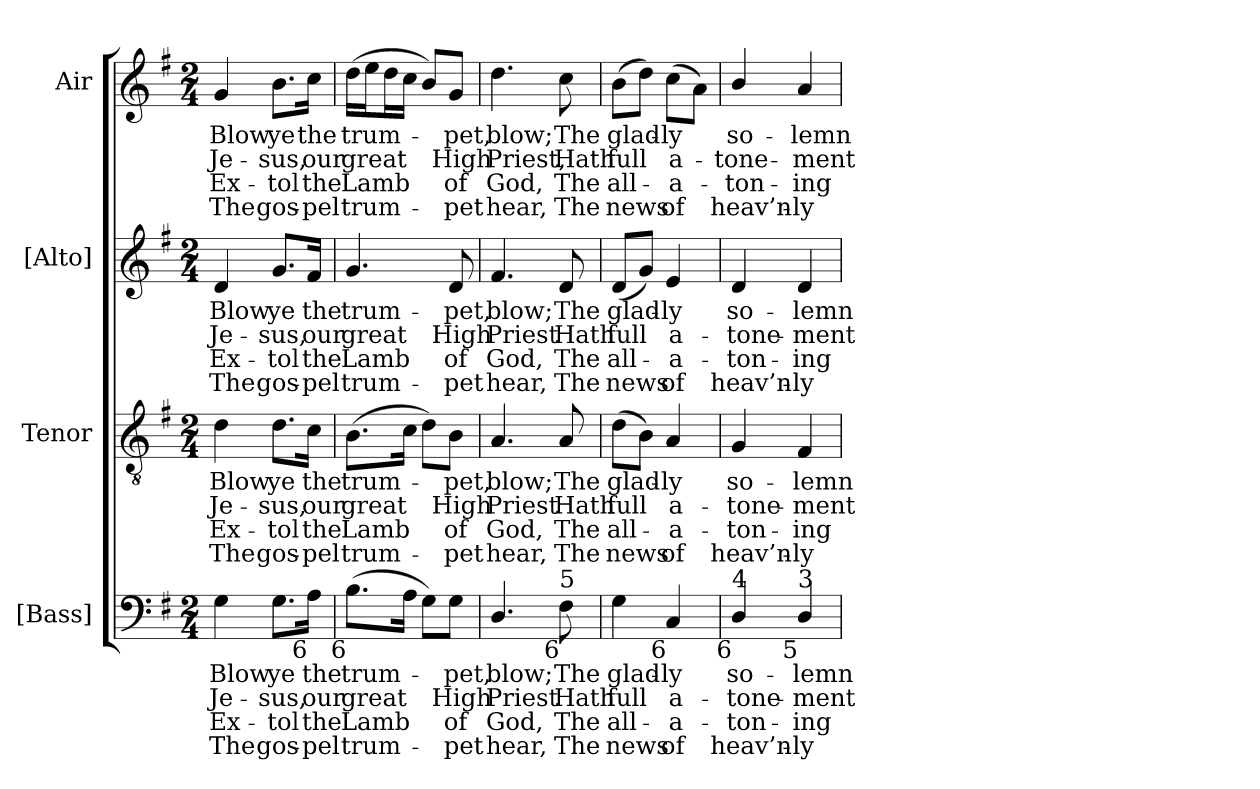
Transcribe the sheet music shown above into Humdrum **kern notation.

**kern	**text	**text	**text	**text	**kern	**text	**text	**text	**text	**kern	**text	**text	**text	**text	**kern	**text	**text	**text	**text
*part4	*part4	*part4	*part4	*part4	*part3	*part3	*part3	*part3	*part3	*part2	*part2	*part2	*part2	*part2	*part1	*part1	*part1	*part1	*part1
*staff4	*staff4	*staff4	*staff4	*staff4	*staff3	*staff3	*staff3	*staff3	*staff3	*staff2	*staff2	*staff2	*staff2	*staff2	*staff1	*staff1	*staff1	*staff1	*staff1
*I"[Bass]	*	*	*	*	*I"Tenor	*	*	*	*	*I"[Alto]	*	*	*	*	*I"Air	*	*	*	*
*I'B.	*	*	*	*	*I'T.	*	*	*	*	*I'A.	*	*	*	*	*	*	*	*	*
!!LO:PB:g=z
*clefF4	*	*	*	*	*clefGv2	*	*	*	*	*clefG2	*	*	*	*	*clefG2	*	*	*	*
*	*	*	*	*	*ITrd7c12	*	*	*	*	*	*	*	*	*	*	*	*	*	*
*k[f#]	*	*	*	*	*k[f#]	*	*	*	*	*k[f#]	*	*	*	*	*k[f#]	*	*	*	*
*G:	*	*	*	*	*G:	*	*	*	*	*G:	*	*	*	*	*G:	*	*	*	*
*M2/4	*	*	*	*	*M2/4	*	*	*	*	*M2/4	*	*	*	*	*M2/4	*	*	*	*
=1	=1	=1	=1	=1	=1	=1	=1	=1	=1	=1	=1	=1	=1	=1	=1	=1	=1	=1	=1
!	!LO:LY:b:color=#000000	!LO:LY:b:color=#000000	!LO:LY:b:color=#000000	!LO:LY:b:color=#000000	!	!	!	!	!	!	!	!	!	!	!	!	!	!	!
!	!	!	!	!	!	!LO:LY:b:color=#000000	!LO:LY:b:color=#000000	!LO:LY:b:color=#000000	!LO:LY:b:color=#000000	!	!	!	!	!	!	!	!	!	!
!	!	!	!	!	!	!	!	!	!	!	!LO:LY:b:color=#000000	!LO:LY:b:color=#000000	!LO:LY:b:color=#000000	!LO:LY:b:color=#000000	!	!	!	!	!
!	!	!	!	!	!	!	!	!	!	!	!	!	!	!	!	!LO:LY:b:color=#000000	!LO:LY:b:color=#000000	!LO:LY:b:color=#000000	!LO:LY:b:color=#000000
4Gi\	Blow	Je-	Ex-	-The	4Di\	Blow	Je-	Ex-	-The	4di/	Blow	Je-	Ex-	-The	4gi/	Blow	Je-	Ex-	-The
!	!LO:LY:b:color=#000000	!LO:LY:b:color=#000000	!LO:LY:b:color=#000000	!LO:LY:b:color=#000000	!	!	!	!	!	!	!	!	!	!	!	!	!	!	!
!	!	!	!	!	!	!LO:LY:b:color=#000000	!LO:LY:b:color=#000000	!LO:LY:b:color=#000000	!LO:LY:b:color=#000000	!	!	!	!	!	!	!	!	!	!
!	!	!	!	!	!	!	!	!	!	!	!LO:LY:b:color=#000000	!LO:LY:b:color=#000000	!LO:LY:b:color=#000000	!LO:LY:b:color=#000000	!	!	!	!	!
!	!	!	!	!	!	!	!	!	!	!	!	!	!	!	!	!LO:LY:b:color=#000000	!LO:LY:b:color=#000000	!LO:LY:b:color=#000000	!LO:LY:b:color=#000000
8.Gi\L	ye	-sus,	tol	gos-	8.Di\L	ye	-sus,	tol	gos-	8.gi/L	ye	-sus,	tol	gos-	8.bi\L	ye	-sus,	tol	gos-
!	!LO:LY:b:color=#000000	!LO:LY:b:color=#000000	!LO:LY:b:color=#000000	!LO:LY:b:color=#000000	!	!	!	!	!	!	!	!	!	!	!	!	!	!	!
!	!	!	!	!	!	!LO:LY:b:color=#000000	!LO:LY:b:color=#000000	!LO:LY:b:color=#000000	!LO:LY:b:color=#000000	!	!	!	!	!	!	!	!	!	!
!	!	!	!	!	!	!	!	!	!	!	!LO:LY:b:color=#000000	!LO:LY:b:color=#000000	!LO:LY:b:color=#000000	!LO:LY:b:color=#000000	!	!	!	!	!
!LO:TX:b:rj:t=6	!	!	!	!	!	!	!	!	!	!	!	!	!	!	!	!	!	!	!
!	!	!	!	!	!	!	!	!	!	!	!	!	!	!	!	!LO:LY:b:color=#000000	!LO:LY:b:color=#000000	!LO:LY:b:color=#000000	!LO:LY:b:color=#000000
16Ai\Jk	the	our	-the	pel	16Ci\Jk	the	our	-the	pel	16f#i/Jk	the	our	-the	pel	16cci\Jk	the	our	-the	pel
=2	=2	=2	=2	=2	=2	=2	=2	=2	=2	=2	=2	=2	=2	=2	=2	=2	=2	=2	=2
!	!LO:LY:b:color=#000000	!LO:LY:b:color=#000000	!LO:LY:b:color=#000000	!LO:LY:b:color=#000000	!	!	!	!	!	!	!	!	!	!	!	!	!	!	!
!	!	!	!	!	!	!LO:LY:b:color=#000000	!LO:LY:b:color=#000000	!LO:LY:b:color=#000000	!LO:LY:b:color=#000000	!	!	!	!	!	!	!	!	!	!
!	!	!	!	!	!	!	!	!	!	!	!LO:LY:b:color=#000000	!LO:LY:b:color=#000000	!LO:LY:b:color=#000000	!LO:LY:b:color=#000000	!	!	!	!	!
!LO:TX:b:rj:t=6	!	!	!	!	!	!	!	!	!	!	!	!	!	!	!	!	!	!	!
!	!	!	!	!	!	!	!	!	!	!	!	!	!	!	!	!LO:LY:b:color=#000000	!LO:LY:b:color=#000000	!LO:LY:b:color=#000000	!LO:LY:b:color=#000000
(8.Bi\L	trum-	great	Lamb	trum-	(8.BBi\L	trum-	great	Lamb	trum-	4.gi/	trum-	great	Lamb	trum-	(16ddi\LL	trum-	great	Lamb	trum-
.	.	.	.	.	.	.	.	.	.	.	.	.	.	.	16eei\J	.	.	.	.
.	.	.	.	.	.	.	.	.	.	.	.	.	.	.	16ddi\L	.	.	.	.
16Ai\Jk	.	.	.	.	16Ci\Jk	.	.	.	.	.	.	.	.	.	16cci\JJ	.	.	.	.
8Gi\L)	.	.	.	.	8Di\L)	.	.	.	.	.	.	.	.	.	8bi/L)	.	.	.	.
!	!LO:LY:b:color=#000000	!LO:LY:b:color=#000000	!LO:LY:b:color=#000000	!LO:LY:b:color=#000000	!	!	!	!	!	!	!	!	!	!	!	!	!	!	!
!	!	!	!	!	!	!LO:LY:b:color=#000000	!LO:LY:b:color=#000000	!LO:LY:b:color=#000000	!LO:LY:b:color=#000000	!	!	!	!	!	!	!	!	!	!
!	!	!	!	!	!	!	!	!	!	!	!LO:LY:b:color=#000000	!LO:LY:b:color=#000000	!LO:LY:b:color=#000000	!LO:LY:b:color=#000000	!	!	!	!	!
!	!	!	!	!	!	!	!	!	!	!	!	!	!	!	!	!LO:LY:b:color=#000000	!LO:LY:b:color=#000000	!LO:LY:b:color=#000000	!LO:LY:b:color=#000000
8Gi\J	-pet,	High	-of	pet	8BBi\J	-pet,	High	-of	pet	8di/	-pet,	High	-of	pet	8gi/J	-pet,	High	-of	pet
=3	=3	=3	=3	=3	=3	=3	=3	=3	=3	=3	=3	=3	=3	=3	=3	=3	=3	=3	=3
!	!LO:LY:b:color=#000000	!LO:LY:b:color=#000000	!LO:LY:b:color=#000000	!LO:LY:b:color=#000000	!	!	!	!	!	!	!	!	!	!	!	!	!	!	!
!	!	!	!	!	!	!LO:LY:b:color=#000000	!LO:LY:b:color=#000000	!LO:LY:b:color=#000000	!LO:LY:b:color=#000000	!	!	!	!	!	!	!	!	!	!
!	!	!	!	!	!	!	!	!	!	!	!LO:LY:b:color=#000000	!LO:LY:b:color=#000000	!LO:LY:b:color=#000000	!LO:LY:b:color=#000000	!	!	!	!	!
!	!	!	!	!	!	!	!	!	!	!	!	!	!	!	!	!LO:LY:b:color=#000000	!LO:LY:b:color=#000000	!LO:LY:b:color=#000000	!LO:LY:b:color=#000000
4.Di/	blow;	Priest	God,	hear,	4.AAi/	blow;	Priest	God,	hear,	4.f#i/	blow;	Priest	God,	hear,	4.ddi\	blow;	Priest,	God,	hear,
!	!LO:LY:b:color=#000000	!LO:LY:b:color=#000000	!LO:LY:b:color=#000000	!LO:LY:b:color=#000000	!	!	!	!	!	!	!	!	!	!	!	!	!	!	!
!	!	!	!	!	!	!LO:LY:b:color=#000000	!LO:LY:b:color=#000000	!LO:LY:b:color=#000000	!LO:LY:b:color=#000000	!	!	!	!	!	!	!	!	!	!
!	!	!	!	!	!	!	!	!	!	!	!LO:LY:b:color=#000000	!LO:LY:b:color=#000000	!LO:LY:b:color=#000000	!LO:LY:b:color=#000000	!	!	!	!	!
!LO:TX:b:rj:t=6	!	!	!	!	!	!	!	!	!	!	!	!	!	!	!	!	!	!	!
!LO:TX:t=5	!	!	!	!	!	!	!	!	!	!	!	!	!	!	!	!	!	!	!
!	!	!	!	!	!	!	!	!	!	!	!	!	!	!	!	!LO:LY:b:color=#000000	!LO:LY:b:color=#000000	!LO:LY:b:color=#000000	!LO:LY:b:color=#000000
8F#i\	The	Hath	The	The	8AAi/	The	Hath	The	The	8di/	The	Hath	The	The	8cci\	The	Hath	The	The
=4	=4	=4	=4	=4	=4	=4	=4	=4	=4	=4	=4	=4	=4	=4	=4	=4	=4	=4	=4
!	!LO:LY:b:color=#000000	!LO:LY:b:color=#000000	!LO:LY:b:color=#000000	!LO:LY:b:color=#000000	!	!	!	!	!	!	!	!	!	!	!	!	!	!	!
!	!	!	!	!	!	!LO:LY:b:color=#000000	!LO:LY:b:color=#000000	!LO:LY:b:color=#000000	!LO:LY:b:color=#000000	!	!	!	!	!	!	!	!	!	!
!	!	!	!	!	!	!	!	!	!	!	!LO:LY:b:color=#000000	!LO:LY:b:color=#000000	!LO:LY:b:color=#000000	!LO:LY:b:color=#000000	!	!	!	!	!
!	!	!	!	!	!	!	!	!	!	!	!	!	!	!	!	!LO:LY:b:color=#000000	!LO:LY:b:color=#000000	!LO:LY:b:color=#000000	!LO:LY:b:color=#000000
4Gi\	glad-	full	all-	-news	(8Di\L	glad-	full	all-	-news	(8di/L	glad-	full	all-	-news	(8bi\L	glad-	full	all-	-news
.	.	.	.	.	8BBi\J)	.	.	.	.	8gi/J)	.	.	.	.	8ddi\J)	.	.	.	.
!	!LO:LY:b:color=#000000	!LO:LY:b:color=#000000	!LO:LY:b:color=#000000	!LO:LY:b:color=#000000	!	!	!	!	!	!	!	!	!	!	!	!	!	!	!
!	!	!	!	!	!	!LO:LY:b:color=#000000	!LO:LY:b:color=#000000	!LO:LY:b:color=#000000	!LO:LY:b:color=#000000	!	!	!	!	!	!	!	!	!	!
!	!	!	!	!	!	!	!	!	!	!	!LO:LY:b:color=#000000	!LO:LY:b:color=#000000	!LO:LY:b:color=#000000	!LO:LY:b:color=#000000	!	!	!	!	!
!LO:TX:b:rj:t=6	!	!	!	!	!	!	!	!	!	!	!	!	!	!	!	!	!	!	!
!	!	!	!	!	!	!	!	!	!	!	!	!	!	!	!	!LO:LY:b:color=#000000	!LO:LY:b:color=#000000	!LO:LY:b:color=#000000	!LO:LY:b:color=#000000
4Ci/	-ly	a-	a-	-of	4AAi/	-ly	a-	a-	-of	4ei/	-ly	a-	a-	-of	(8cci\L	-ly	a-	a-	-of
.	.	.	.	.	.	.	.	.	.	.	.	.	.	.	8ai\J)	.	.	.	.
=5	=5	=5	=5	=5	=5	=5	=5	=5	=5	=5	=5	=5	=5	=5	=5	=5	=5	=5	=5
!	!LO:LY:b:color=#000000	!LO:LY:b:color=#000000	!LO:LY:b:color=#000000	!LO:LY:b:color=#000000	!	!	!	!	!	!	!	!	!	!	!	!	!	!	!
!	!	!	!	!	!	!LO:LY:b:color=#000000	!LO:LY:b:color=#000000	!LO:LY:b:color=#000000	!LO:LY:b:color=#000000	!	!	!	!	!	!	!	!	!	!
!	!	!	!	!	!	!	!	!	!	!	!LO:LY:b:color=#000000	!LO:LY:b:color=#000000	!LO:LY:b:color=#000000	!LO:LY:b:color=#000000	!	!	!	!	!
!LO:TX:b:rj:t=6	!	!	!	!	!	!	!	!	!	!	!	!	!	!	!	!	!	!	!
!LO:TX:t=4	!	!	!	!	!	!	!	!	!	!	!	!	!	!	!	!	!	!	!
!	!	!	!	!	!	!	!	!	!	!	!	!	!	!	!	!LO:LY:b:color=#000000	!LO:LY:b:color=#000000	!LO:LY:b:color=#000000	!LO:LY:b:color=#000000
4Di/	so-	-tone-	ton-	-heav’n-	4GGi/	so-	-tone-	ton-	-heav’n-	4di/	so-	-tone-	ton-	-heav’n-	4bi/	so-	-tone-	ton-	-heav’n-
!	!LO:LY:b:color=#000000	!LO:LY:b:color=#000000	!LO:LY:b:color=#000000	!LO:LY:b:color=#000000	!	!	!	!	!	!	!	!	!	!	!	!	!	!	!
!	!	!	!	!	!	!LO:LY:b:color=#000000	!LO:LY:b:color=#000000	!LO:LY:b:color=#000000	!LO:LY:b:color=#000000	!	!	!	!	!	!	!	!	!	!
!	!	!	!	!	!	!	!	!	!	!	!LO:LY:b:color=#000000	!LO:LY:b:color=#000000	!LO:LY:b:color=#000000	!LO:LY:b:color=#000000	!	!	!	!	!
!LO:TX:b:rj:t=5	!	!	!	!	!	!	!	!	!	!	!	!	!	!	!	!	!	!	!
!LO:TX:t=3	!	!	!	!	!	!	!	!	!	!	!	!	!	!	!	!	!	!	!
!	!	!	!	!	!	!	!	!	!	!	!	!	!	!	!	!LO:LY:b:color=#000000	!LO:LY:b:color=#000000	!LO:LY:b:color=#000000	!LO:LY:b:color=#000000
4Di/	-lemn	-ment	-ing	ly	4FF#i/	-lemn	-ment	-ing	ly	4di/	-lemn	-ment	-ing	ly	4ai/	-lemn	-ment	-ing	ly
=	=	=	=	=	=	=	=	=	=	=	=	=	=	=	=	=	=	=	=
*-	*-	*-	*-	*-	*-	*-	*-	*-	*-	*-	*-	*-	*-	*-	*-	*-	*-	*-	*-
